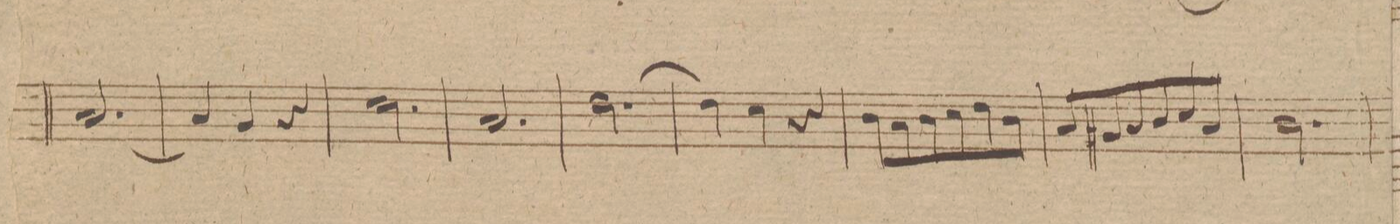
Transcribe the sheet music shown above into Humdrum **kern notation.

**kern	**dynam
*I"Clarinetto 2do in A.	*
*clefG2	*
*k[f#]	*
*met(c|)	*
*M3/4	*
[2.f#/	.
=225	=225
4f#/]	.
4e/	.
4r	.
=226	=226
2.a/	.
=227	=227
2.f#/	.
=228	=228
[2.b\	.
=229	=229
4b\]	.
4a/	.
4r	.
=230	=230
8g/L	.
8f#/	.
8g/	.
8a/	.
8b\	.
8g/J	.
=231	=231
8f#/L	.
8e#X/	.
8f#/	.
8g/	.
8a/	.
8f#/J	.
=232	=232
2.g/	.
=233	=233
*-	*-
